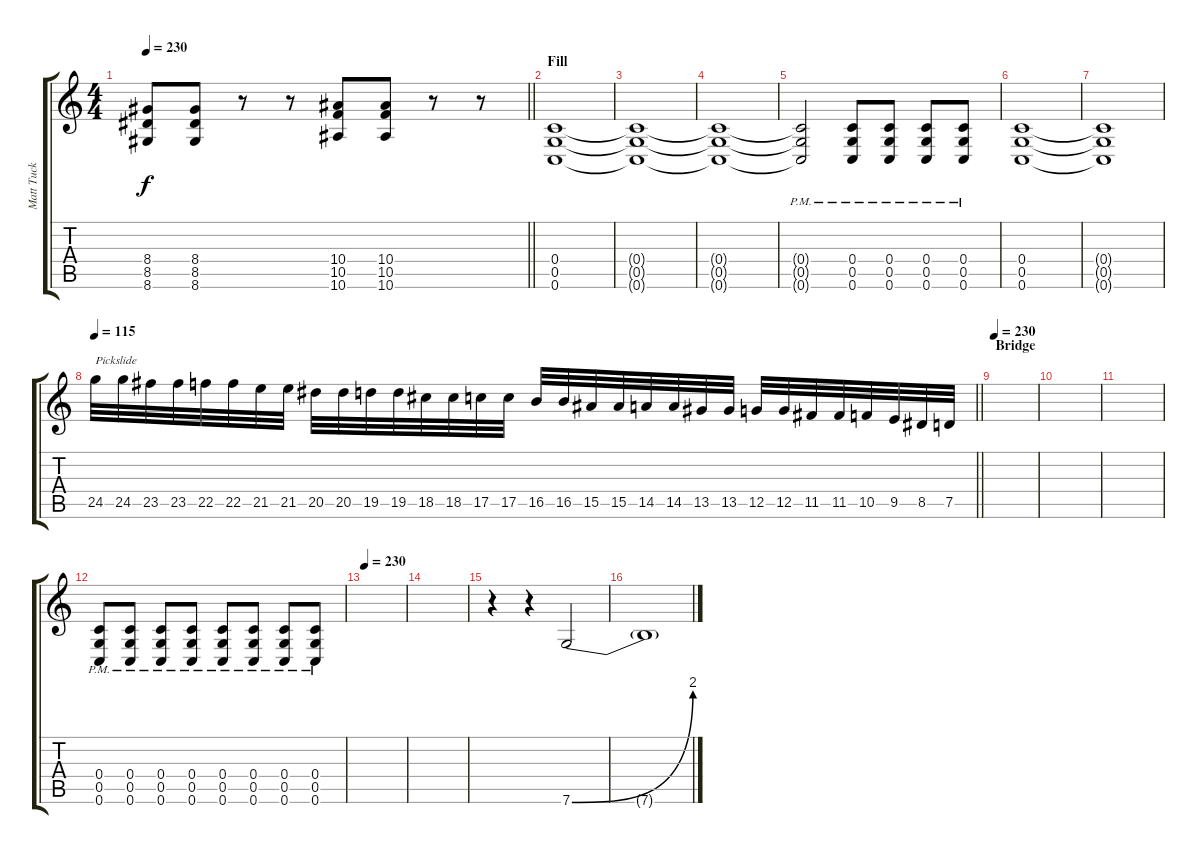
\track ("Matt Tuck Guitar" "Matt Tuck ") {instrument distortionguitar}
\staff {score tabs}
\tuning (D4 A3 F3 C3 G2 C2) {hide}
\ts (4 4)
\tempo 230
\clef g2
\barLineRight lightlight
\ks c
(8.4 8.5 8.6).8{dy f} (8.4 8.5 8.6).8 r.8 r.8 (10.4 10.5 10.6).8 (10.4 10.5 10.6).8 r.8 r.8 |
\section ("" "Fill")
(0.4 0.5 0.6).1 |
(0.4{t} 0.5{t} 0.6{t}).1 |
(0.4{t} 0.5{t} 0.6{t}).1 |
(0.4{pm t} 0.5{pm t} 0.6{pm t}).2 (0.4{pm} 0.5{pm} 0.6{pm}).8 (0.4{pm} 0.5{pm} 0.6{pm}).8 (0.4{pm} 0.5{pm} 0.6{pm}).8 (0.4{pm} 0.5{pm} 0.6{pm}).8 |
(0.4 0.5 0.6).1 |
(0.4{t} 0.5{t} 0.6{t}).1 |
\tempo 115
\barLineRight lightlight
24.5.32{txt "Pickslide" instrument guitarfretnoise} 24.5.32 23.5.32 23.5.32 22.5.32 22.5.32 21.5.32 21.5.32 20.5.32 20.5.32 19.5.32 19.5.32 18.5.32 18.5.32 17.5.32 17.5.32 16.5.32 16.5.32 15.5.32 15.5.32 14.5.32 14.5.32 13.5.32 13.5.32 12.5.32 12.5.32 11.5.32 11.5.32 10.5.32 9.5.32 8.5.32 7.5.32 |
\section ("" "Bridge")
\tempo 230
|
|
|
(0.4{pm} 0.5{pm} 0.6{pm}).8 (0.4{pm} 0.5{pm} 0.6{pm}).8 (0.4{pm} 0.5{pm} 0.6{pm}).8 (0.4{pm} 0.5{pm} 0.6{pm}).8 (0.4{pm} 0.5{pm} 0.6{pm}).8 (0.4{pm} 0.5{pm} 0.6{pm}).8 (0.4{pm} 0.5{pm} 0.6{pm}).8 (0.4{pm} 0.5{pm} 0.6{pm}).8 |
\tempo 230
|
|
r.4 r.4 7.6{be (bend 0 0 60 8)}.2 |
7.6{t}.1
